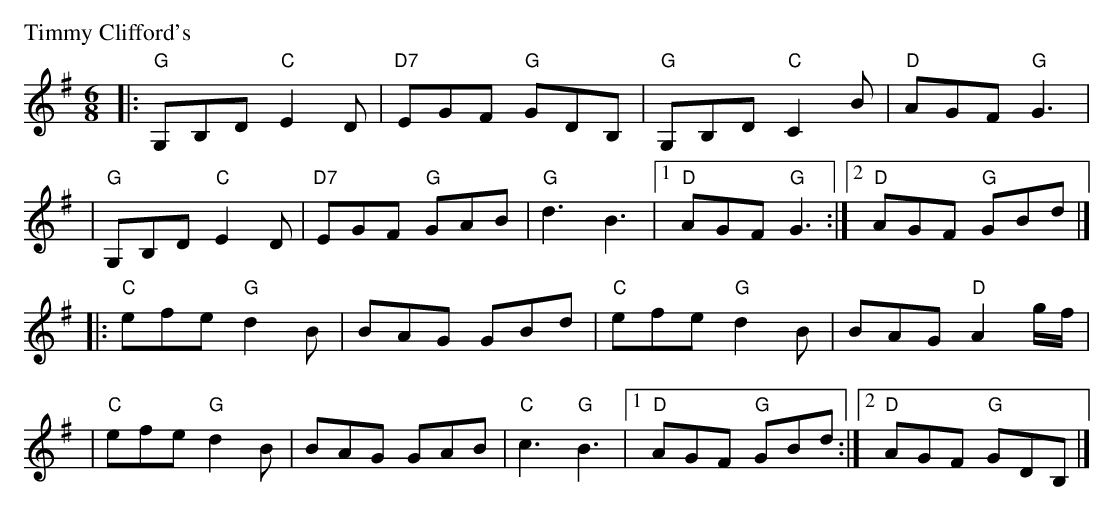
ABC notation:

X:1
P: Timmy Clifford's
M: 6/8
K: G
|: "G"G,B,D "C"E2D | "D7"EGF "G"GDB, | "G"G,B,D "C"C2B | "D"AGF "G"G3 |
|  "G"G,B,D "C"E2D | "D7"EGF "G"GAB | "G"d3 B3 |1 "D"AGF "G"G3 :|2 "D"AGF "G"GBd |]
|: "C"efe "G"d2B | BAG GBd | "C"efe "G"d2B | BAG "D"A2g/f/ |
|  "C"efe "G"d2B | BAG GAB | "C"c3 "G"B3 |1 "D"AGF "G"GBd :|2 "D"AGF "G"GDB, |]
